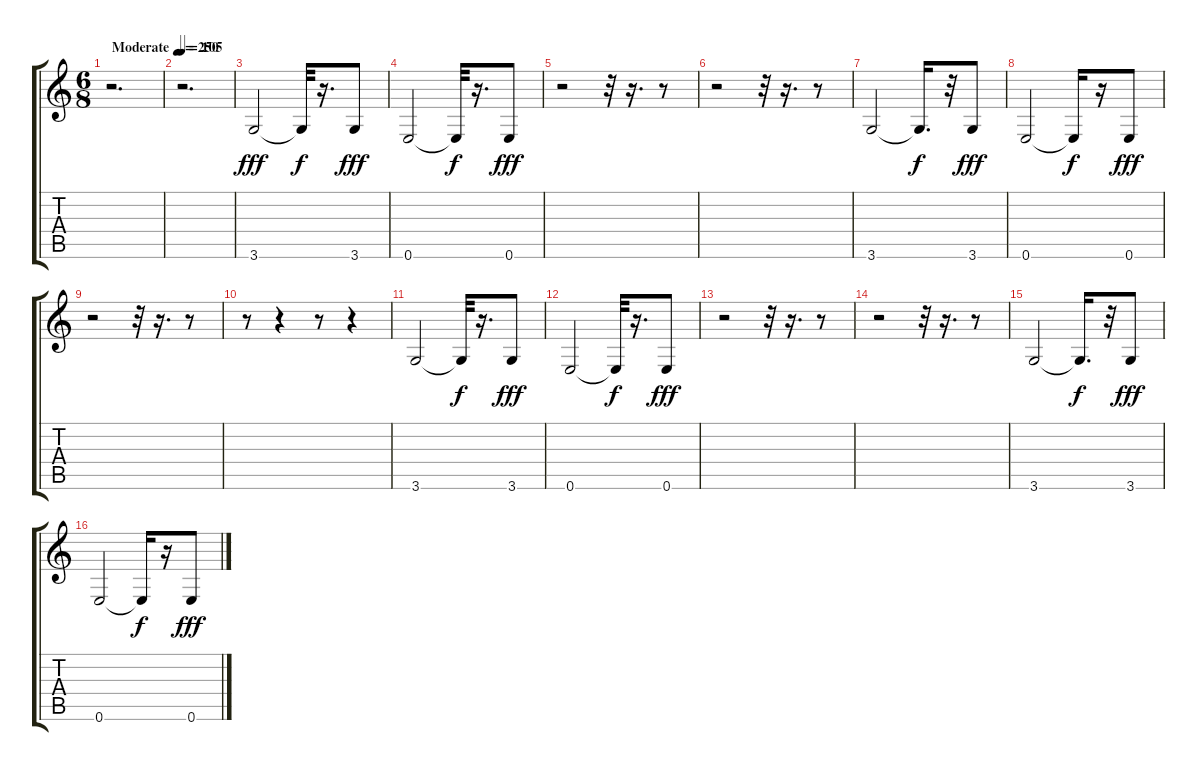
\track "" {instrument electricguitarjazz}
\staff {score tabs}
\tuning (E4 B3 G3 D3 A2 E2) {hide}
\ts (6 8)
\tempo (250 "Moderate")
\clef g2
\ks c
r.2{d dy fff instrument electricguitarjazz} |
\tempo 105
r.2{d} |
3.6.2 3.6{t}.32{dy f} r.16{d} 3.6.8{dy fff} |
0.6.2 0.6{t}.32{dy f} r.16{d} 0.6.8{dy fff} |
r.2 r.32 r.16{d} r.8 |
r.2 r.32 r.16{d} r.8 |
3.6.2 3.6{t}.16{d dy f} r.32 3.6.8{dy fff} |
0.6.2 0.6{t}.16{dy f} r.16 0.6.8{dy fff} |
r.2 r.32 r.16{d} r.8 |
r.8 r.4 r.8 r.4 |
3.6.2 3.6{t}.32{dy f} r.16{d} 3.6.8{dy fff} |
0.6.2 0.6{t}.32{dy f} r.16{d} 0.6.8{dy fff} |
r.2 r.32 r.16{d} r.8 |
r.2 r.32 r.16{d} r.8 |
3.6.2 3.6{t}.16{d dy f} r.32 3.6.8{dy fff} |
0.6.2 0.6{t}.16{dy f} r.16 0.6.8{dy fff}
